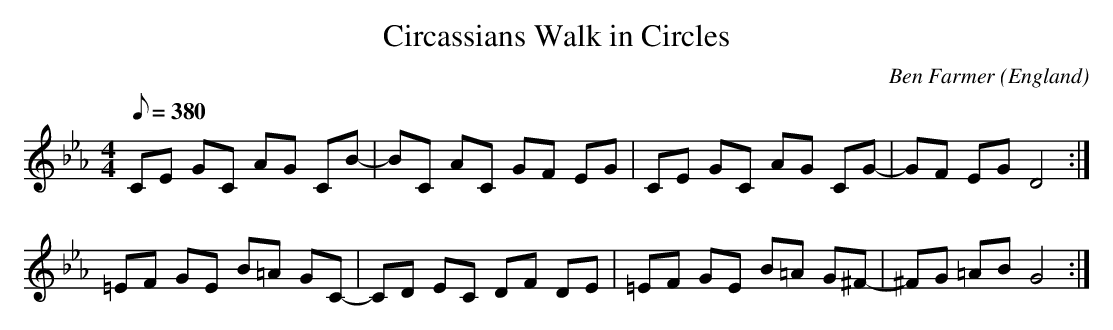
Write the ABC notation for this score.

X:1
T:Circassians Walk in Circles
C:Ben Farmer
M:4/4
O:England
Q:1/8=380
K:C minor
CE GC AG CB-|BC AC GF EG|\
CE GC AG CG-|GF EG D4:|
=EF GE B=A GC-|CD EC DF DE|\
=EF GE B=A G^F-|^FG =AB G4:|
